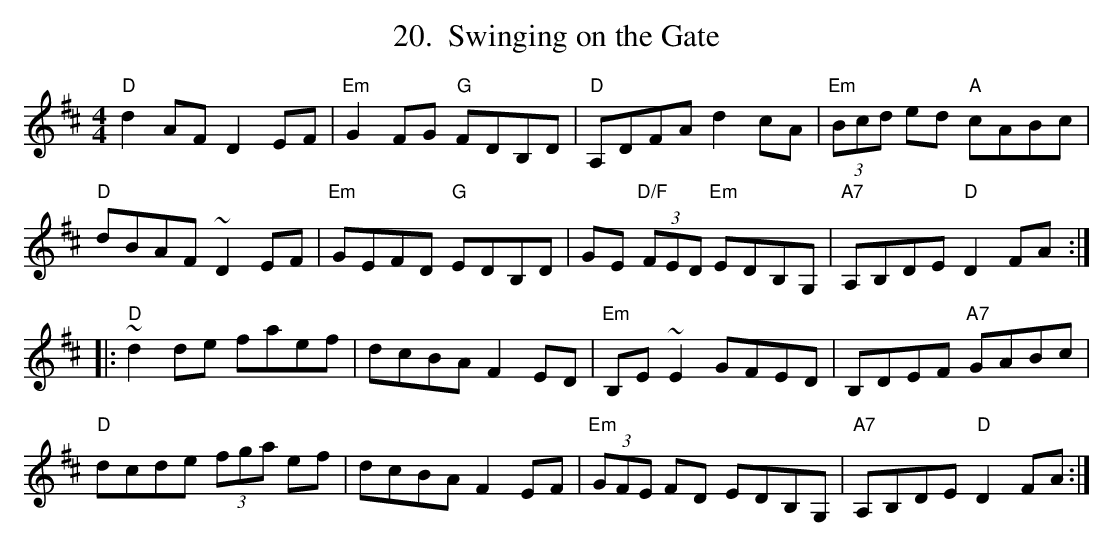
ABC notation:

X:1
T:Swinging on the Gate
L:1/8
M:4/4
%%score 1 | 2
K:D
"D"d2AF D2EF|"Em"G2FG "G"FDB,D|"D"A,DFA d2 cA|"Em"(3Bcd ed"A" cABc|
"D"dBAF ~D2EF|"Em"GEFD "G"EDB,D|GE "D/F"(3FED "Em"EDB,G,|"A7"A,B,DE "D"D2 FA:|
|:"D"~d2 de faef|dcBA F2ED|"Em"B,E~E2 GFED|B,DEF"A7" GABc|
"D"dcde (3fga ef|dcBA F2EF|"Em"(3GFE FD EDB,G,|"A7"A,B,DE "D"D2 FA:|
V:C clef=bass middle=D octave=-1
D2 DA F2GA|G2B2 _B2G2|D2F2A2c2|B2G2c2A2|
D2 DA F2GA|G2B2 _B2G2|c2=c2B2 _B2|ABded2A2:|
|:d2z2d2f2|d2z2d2c2|e2z2e2B2|e2z2e2B2|
d2z2d2f2|d2z2d2c2|c2=c2B2 _B2|ABded2A2:|
